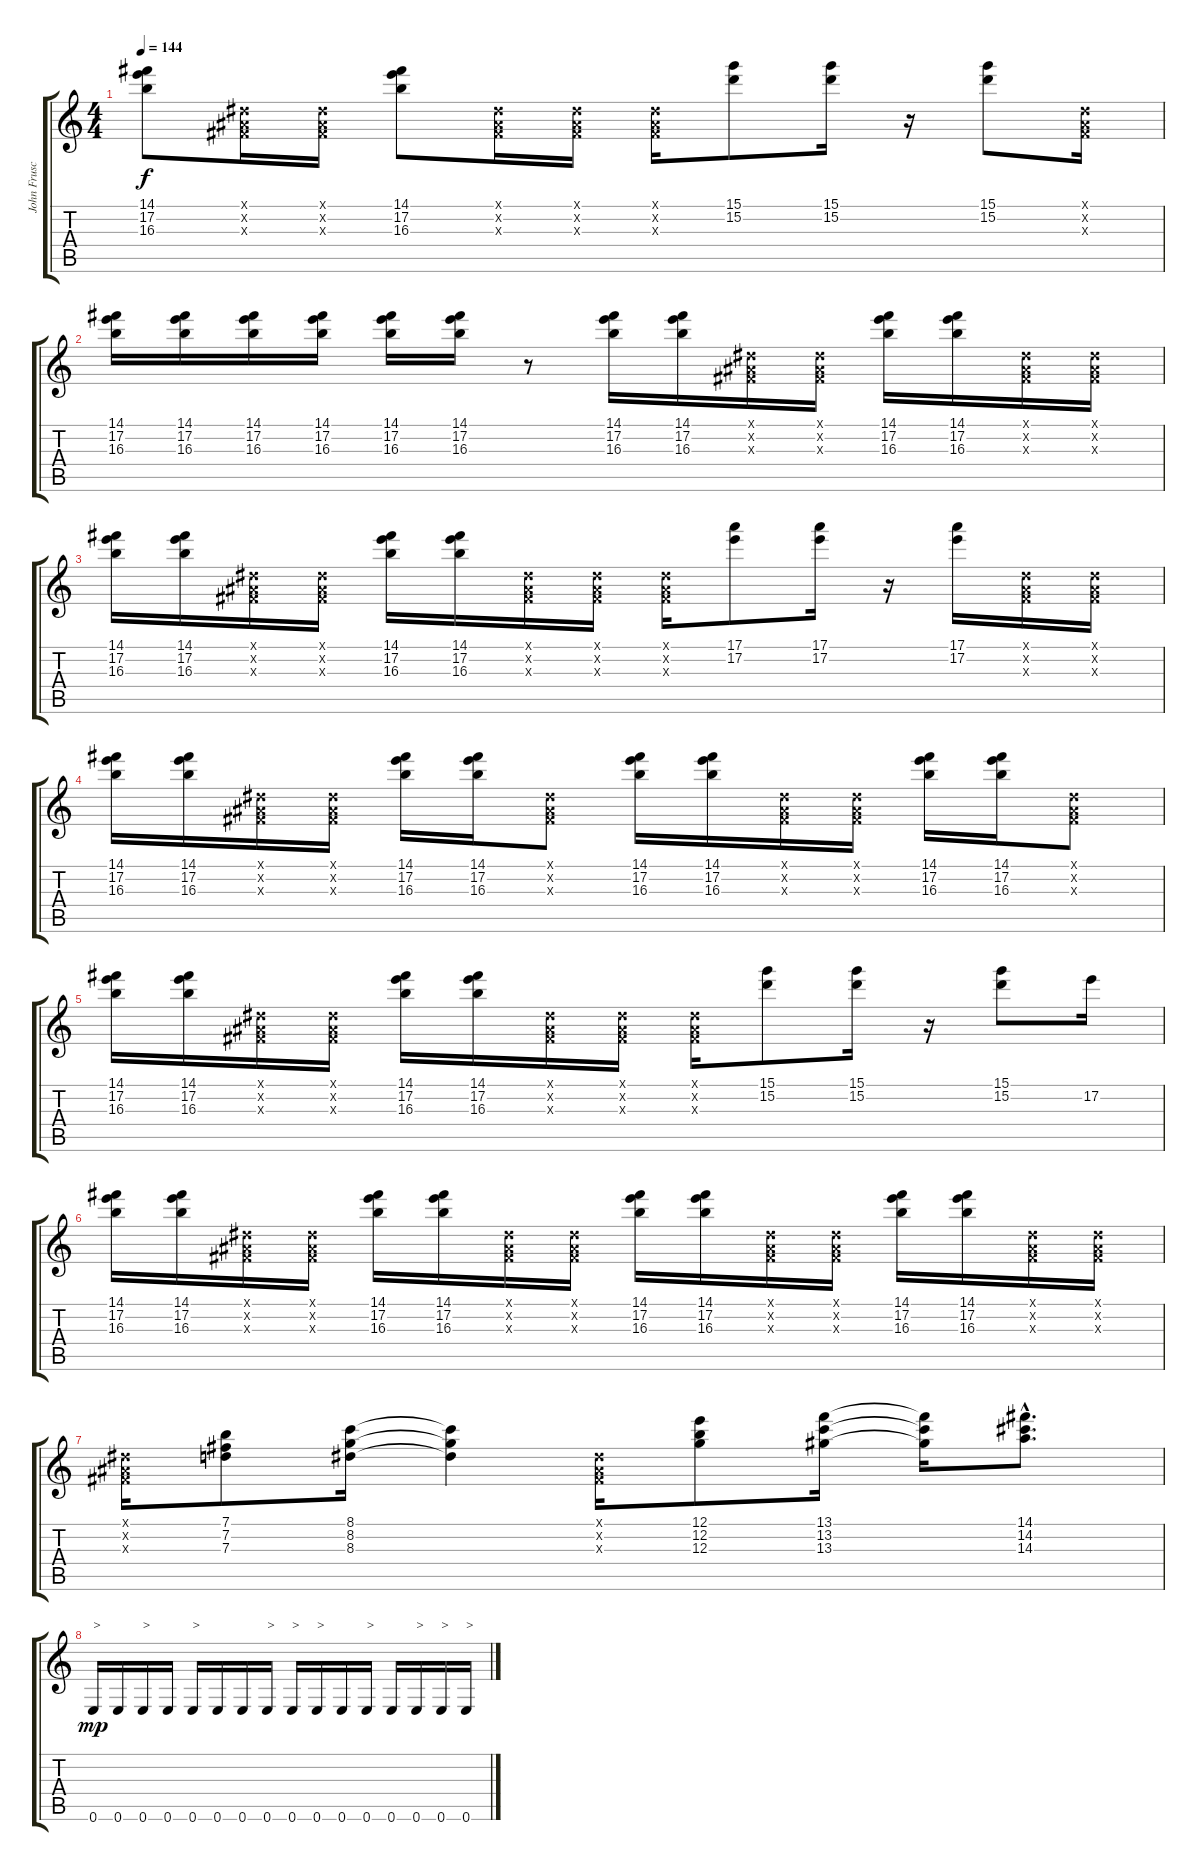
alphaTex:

\track ("John Frusciante" "John Frusc") {instrument electricguitarmuted}
\staff {score tabs}
\tuning (E4 B3 G3 D3 A2 E2) {hide}
\ts (4 4)
\tempo 144
\clef g2
\ks c
(14.1 17.2 16.3).8{dy f} (-1.1{x} -1.2{x} -1.3{x}).16 (-1.1{x} -1.2{x} -1.3{x}).16 (14.1 17.2 16.3).8 (-1.1{x} -1.2{x} -1.3{x}).16 (-1.1{x} -1.2{x} -1.3{x}).16 (-1.1{x} -1.2{x} -1.3{x}).16 (15.1 15.2).8 (15.1 15.2).16 r.16 (15.1 15.2).8 (-1.1{x} -1.2{x} -1.3{x}).16 |
(14.1 17.2 16.3).16 (14.1 17.2 16.3).16 (14.1 17.2 16.3).16 (14.1 17.2 16.3).16 (14.1 17.2 16.3).16 (14.1 17.2 16.3).16 r.8 (14.1 17.2 16.3).16 (14.1 17.2 16.3).16 (-1.1{x} -1.2{x} -1.3{x}).16 (-1.1{x} -1.2{x} -1.3{x}).16 (14.1 17.2 16.3).16 (14.1 17.2 16.3).16 (-1.1{x} -1.2{x} -1.3{x}).16 (-1.1{x} -1.2{x} -1.3{x}).16 |
(14.1 17.2 16.3).16 (14.1 17.2 16.3).16 (-1.1{x} -1.2{x} -1.3{x}).16 (-1.1{x} -1.2{x} -1.3{x}).16 (14.1 17.2 16.3).16 (14.1 17.2 16.3).16 (-1.1{x} -1.2{x} -1.3{x}).16 (-1.1{x} -1.2{x} -1.3{x}).16 (-1.1{x} -1.2{x} -1.3{x}).16 (17.1 17.2).8 (17.1 17.2).16 r.16 (17.1 17.2).16 (-1.1{x} -1.2{x} -1.3{x}).16 (-1.1{x} -1.2{x} -1.3{x}).16 |
(14.1 17.2 16.3).16 (14.1 17.2 16.3).16 (-1.1{x} -1.2{x} -1.3{x}).16 (-1.1{x} -1.2{x} -1.3{x}).16 (14.1 17.2 16.3).16 (14.1 17.2 16.3).16 (-1.1{x} -1.2{x} -1.3{x}).8 (14.1 17.2 16.3).16 (14.1 17.2 16.3).16 (-1.1{x} -1.2{x} -1.3{x}).16 (-1.1{x} -1.2{x} -1.3{x}).16 (14.1 17.2 16.3).16 (14.1 17.2 16.3).16 (-1.1{x} -1.2{x} -1.3{x}).8 |
(14.1 17.2 16.3).16 (14.1 17.2 16.3).16 (-1.1{x} -1.2{x} -1.3{x}).16 (-1.1{x} -1.2{x} -1.3{x}).16 (14.1 17.2 16.3).16 (14.1 17.2 16.3).16 (-1.1{x} -1.2{x} -1.3{x}).16 (-1.1{x} -1.2{x} -1.3{x}).16 (-1.1{x} -1.2{x} -1.3{x}).16 (15.1 15.2).8 (15.1 15.2).16 r.16 (15.1 15.2).8 17.2.16 |
(14.1 17.2 16.3).16 (14.1 17.2 16.3).16 (-1.1{x} -1.2{x} -1.3{x}).16 (-1.1{x} -1.2{x} -1.3{x}).16 (14.1 17.2 16.3).16 (14.1 17.2 16.3).16 (-1.1{x} -1.2{x} -1.3{x}).16 (-1.1{x} -1.2{x} -1.3{x}).16 (14.1 17.2 16.3).16 (14.1 17.2 16.3).16 (-1.1{x} -1.2{x} -1.3{x}).16 (-1.1{x} -1.2{x} -1.3{x}).16 (14.1 17.2 16.3).16 (14.1 17.2 16.3).16 (-1.1{x} -1.2{x} -1.3{x}).16 (-1.1{x} -1.2{x} -1.3{x}).16 |
(-1.1{x} -1.2{x} -1.3{x}).16 (7.1 7.2 7.3).8 (8.1 8.2 8.3).16 (8.1{t} 8.2{t} 8.3{t}).4 (-1.1{x} -1.2{x} -1.3{x}).16 (12.1 12.2 12.3).8 (13.1 13.2 13.3).16 (13.1{t} 13.2{t} 13.3{t}).16 (14.1{hac} 14.2{hac} 14.3{hac}).8{d} |
0.6.16{txt ">" dy mp instrument electricguitarmuted} 0.6.16 0.6.16{txt ">"} 0.6.16 0.6.16{txt ">"} 0.6.16 0.6.16 0.6.16{txt ">"} 0.6.16{txt ">"} 0.6.16{txt ">"} 0.6.16 0.6.16{txt ">"} 0.6.16 0.6.16{txt ">"} 0.6.16{txt ">"} 0.6.16{txt ">"}
